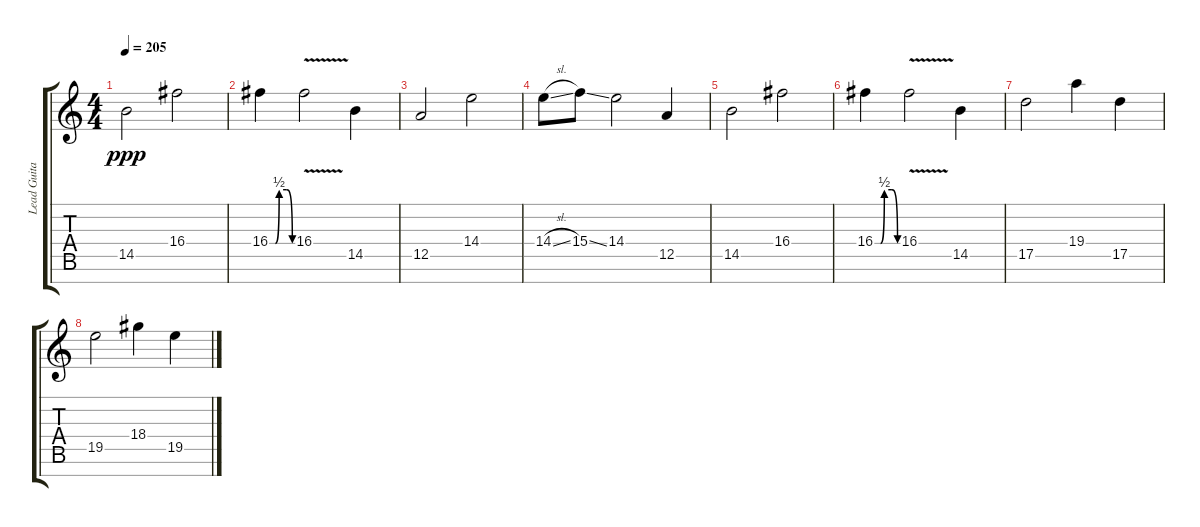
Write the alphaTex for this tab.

\track ("Lead Guitar 1" "Lead Guita") {instrument distortionguitar}
\staff {score tabs}
\tuning (E4 B3 G3 D3 A2 E2 B1) {hide}
\ts (4 4)
\tempo 205
\clef g2
\ks c
14.5.2{dy ppp} 16.4.2 |
16.4{be (custom 0 0 15 0 25 2 45 2 60 0)}.4 16.4{v}.2 14.5.4 |
12.5.2 14.4.2 |
14.4{sl}.8 15.4{ss}.8 14.4.2 12.5.4 |
14.5.2 16.4.2 |
16.4{be (custom 0 0 15 0 25 2 45 2 60 0)}.4 16.4{v}.2 14.5.4 |
17.5.2 19.4.4 17.5.4 |
19.5.2 18.4.4 19.5.4
